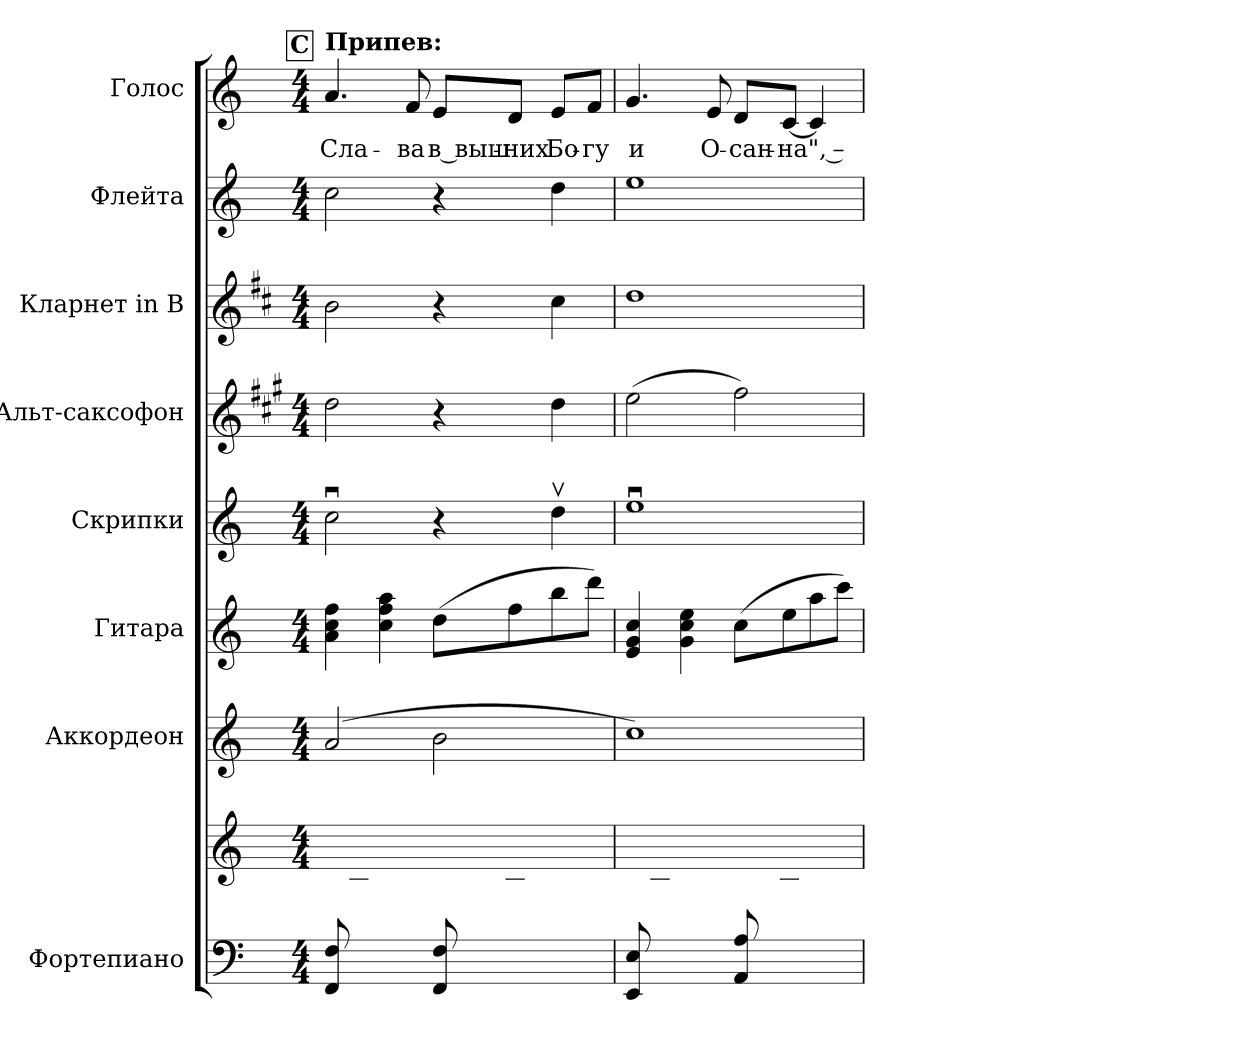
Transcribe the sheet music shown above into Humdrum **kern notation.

**kern	**kern	**kern	**kern	**kern	**kern	**kern	**kern	**kern	**text
*part8	*part8	*part7	*part6	*part5	*part4	*part3	*part2	*part1	*part1
*staff9	*staff8	*staff7	*staff6	*staff5	*staff4	*staff3	*staff2	*staff1	*staff1
*I"Фортепиано	*	*I"Аккордеон	*I"Гитара	*I"Скрипки	*I"Альт-саксофон	*I"Кларнет in B	*I"Флейта	*I"Голос	*
*clefF4	*clefG2	*clefG2	*clefG2	*clefG2	*clefG2	*clefG2	*clefG2	*clefG2	*
*	*	*	*ITrd7c12	*	*ITrd5c9	*ITrd1c2	*	*	*
*k[]	*k[]	*k[]	*k[]	*k[]	*k[]	*k[]	*k[]	*k[]	*
*C:	*C:	*C:	*C:	*C:	*C:	*C:	*C:	*C:	*
*M4/4	*M4/4	*M4/4	*M4/4	*M4/4	*M4/4	*M4/4	*M4/4	*M4/4	*
!!LO:REH:place=s1:B:color=#000000:enc=box:fs=12.8556:t=C
=25	=25	=25	=25	=25	=25	=25	=25	=25	=25
*^	*	*	*	*	*	*	*	*	*
!	!	!	!	!	!	!	!	!	!LO:TX:a:B:t=Припев&colon;	!
!	!	!	!	!	!	!	!	!	!	!LO:LY:b:color=#000000
8FFi/ 8FiL	1ryy	8ryy	(2ai/	4Ai\ 4ci 4fi	2ccui\	2fi\	2ai\	2cci\	4.ai/	Сла-
4.ryy	.	8ci\	.	.	.	.	.	.	.	.
.	.	8fi\	.	4ci\ 4fi 4ai	.	.	.	.	.	.
!	!	!	!	!	!	!	!	!	!	!LO:LY:b:color=#000000
.	.	8ai\J	.	.	.	.	.	.	8fi/	ва
!	!	!	!	!	!	!	!	!	!	!LO:LY:b:color=#000000
8FFi/ 8FiL	.	8ryy	2bi\	(8di\L	4r	4r	4r	4r	8ei/L	в выш-
!	!	!	!	!	!	!	!	!	!	!LO:LY:b:color=#000000
4.ryy	.	8Bi\	.	8fi\	.	.	.	.	8di/J	них
!	!	!	!	!	!	!	!	!	!	!LO:LY:b:color=#000000
.	.	8di\	.	8bi\	4ddvi\	4fi\	4bi\	4ddi\	8ei/L	Бо-
!	!	!	!	!	!	!	!	!	!	!LO:LY:b:color=#000000
.	.	8gi\J	.	8ddi\J)	.	.	.	.	8fi/J	гу
=26	=26	=26	=26	=26	=26	=26	=26	=26	=26	=26
!	!	!	!	!	!	!	!	!	!	!LO:LY:b:color=#000000
8EEi/ 8EiL	1ryy	8ryy	1cci)	4Ei/ 4Gi 4ci	1eeui	(2gi\	1cci	1eei	4.gi/	и
4.ryy	.	8ci\	.	.	.	.	.	.	.	.
.	.	8gi\	.	4Gi\ 4ci 4ei	.	.	.	.	.	.
!	!	!	!	!	!	!	!	!	!	!LO:LY:b:color=#000000
.	.	8cci\J	.	.	.	.	.	.	8ei/	О-
!	!	!	!	!	!	!	!	!	!	!LO:LY:b:color=#000000
8AAi/ 8AiL	.	8ryy	.	(8ci\L	.	2ai\)	.	.	8di/L	сан-
!	!	!	!	!	!	!	!	!	!	!LO:LY:b:color=#000000
4.ryy	.	8ci\	.	8ei\	.	.	.	.	[<8ci/J	на", –
.	.	8ei\	.	8ai\	.	.	.	.	4ci/]	.
.	.	8ai\J	.	8cci\J)	.	.	.	.	.	.
*v	*v	*	*	*	*	*	*	*	*	*
=	=	=	=	=	=	=	=	=	=
*-	*-	*-	*-	*-	*-	*-	*-	*-	*-
